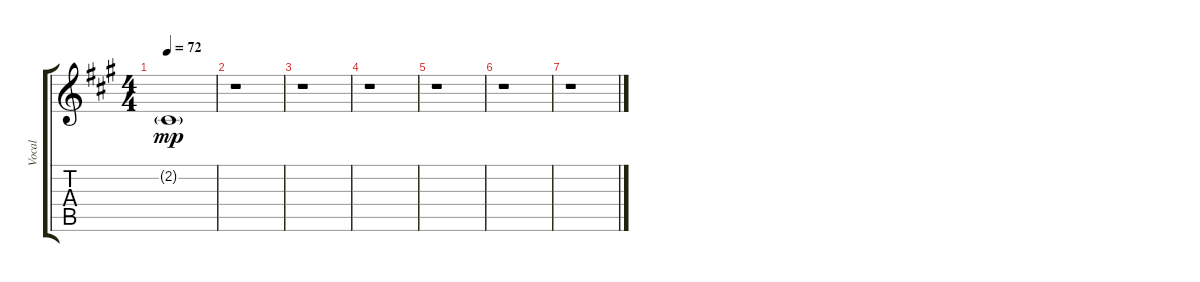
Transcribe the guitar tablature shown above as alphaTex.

\track ("Vocal" "Vocal") {instrument oboe}
\staff {score tabs}
\tuning (E4 B3 G3 D3 A2 E2) {hide}
\ts (4 4)
\tempo 72
\clef g2
\ks a
2.2{g}.1{dy mp} |
r.1 |
r.1 |
r.1 |
r.1 |
r.1 |
r.1
